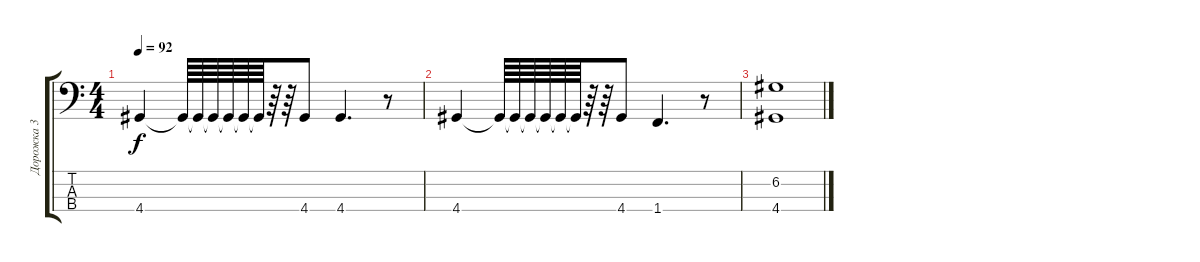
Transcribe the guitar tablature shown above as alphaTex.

\track ("Дорожка 3" "Дорожка 3") {instrument acousticbass}
\staff {score tabs}
\tuning (G2 D2 A1 E1) {hide}
\ts (4 4)
\tempo 92
\clef f4
\ks c
4.4.4{dy f} 4.4{t}.64 4.4{t}.64 4.4{t}.64 4.4{t}.64 4.4{t}.64 4.4{t}.64 r.64 r.64 4.4.8 4.4.4{d} r.8 |
4.4.4 4.4{t}.64 4.4{t}.64 4.4{t}.64 4.4{t}.64 4.4{t}.64 4.4{t}.64 r.64 r.64 4.4.8 1.4.4{d} r.8 |
(6.2 4.4).1
